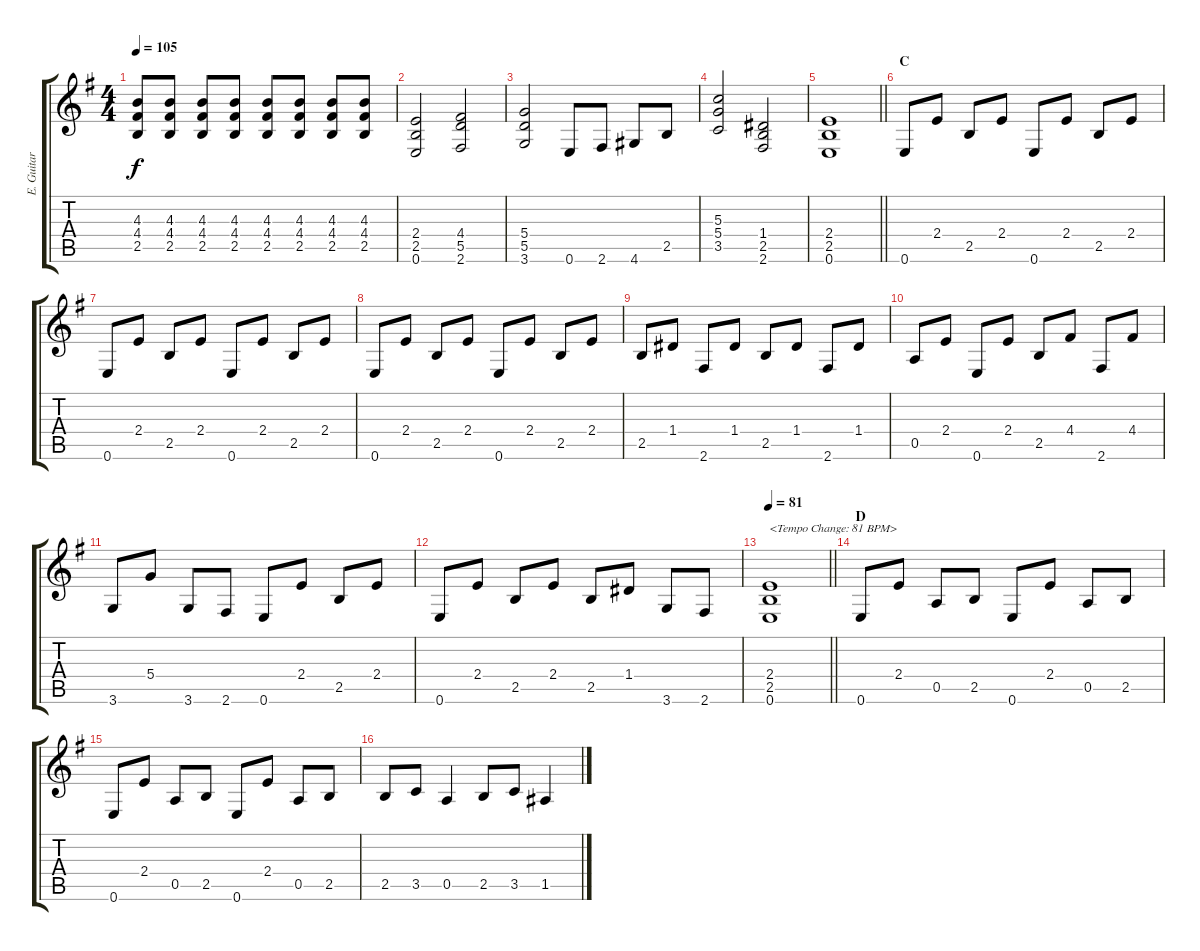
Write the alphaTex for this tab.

\track ("E. Guitar II" "E. Guitar ") {instrument electricguitarclean}
\staff {score tabs}
\tuning (E4 B3 G3 D3 A2 E2) {hide}
\ts (4 4)
\tempo 105
\clef g2
\ks g
(4.3 4.4 2.5).8{dy f} (4.3 4.4 2.5).8 (4.3 4.4 2.5).8 (4.3 4.4 2.5).8 (4.3 4.4 2.5).8 (4.3 4.4 2.5).8 (4.3 4.4 2.5).8 (4.3 4.4 2.5).8 |
(2.4 2.5 0.6).2 (4.4 5.5 2.6).2 |
(5.4 5.5 3.6).2 0.6.8 2.6.8 4.6.8 2.5.8 |
(5.3 5.4 3.5).2 (1.4 2.5 2.6).2 |
\barLineRight lightlight
(2.4 2.5 0.6).1 |
\section ("" "C")
0.6.8 2.4.8 2.5.8 2.4.8 0.6.8 2.4.8 2.5.8 2.4.8 |
0.6.8 2.4.8 2.5.8 2.4.8 0.6.8 2.4.8 2.5.8 2.4.8 |
0.6.8 2.4.8 2.5.8 2.4.8 0.6.8 2.4.8 2.5.8 2.4.8 |
2.5.8 1.4.8 2.6.8 1.4.8 2.5.8 1.4.8 2.6.8 1.4.8 |
0.5.8 2.4.8 0.6.8 2.4.8 2.5.8 4.4.8 2.6.8 4.4.8 |
3.6.8 5.4.8 3.6.8 2.6.8 0.6.8 2.4.8 2.5.8 2.4.8 |
0.6.8 2.4.8 2.5.8 2.4.8 2.5.8 1.4.8 3.6.8 2.6.8 |
\tempo 81
\barLineRight lightlight
(2.4 2.5 0.6).1{txt "<Tempo Change: 81 BPM>"} |
\section ("" "D")
0.6.8 2.4.8 0.5.8 2.5.8 0.6.8 2.4.8 0.5.8 2.5.8 |
0.6.8 2.4.8 0.5.8 2.5.8 0.6.8 2.4.8 0.5.8 2.5.8 |
2.5.8 3.5.8 0.5.4 2.5.8 3.5.8 1.5.4
